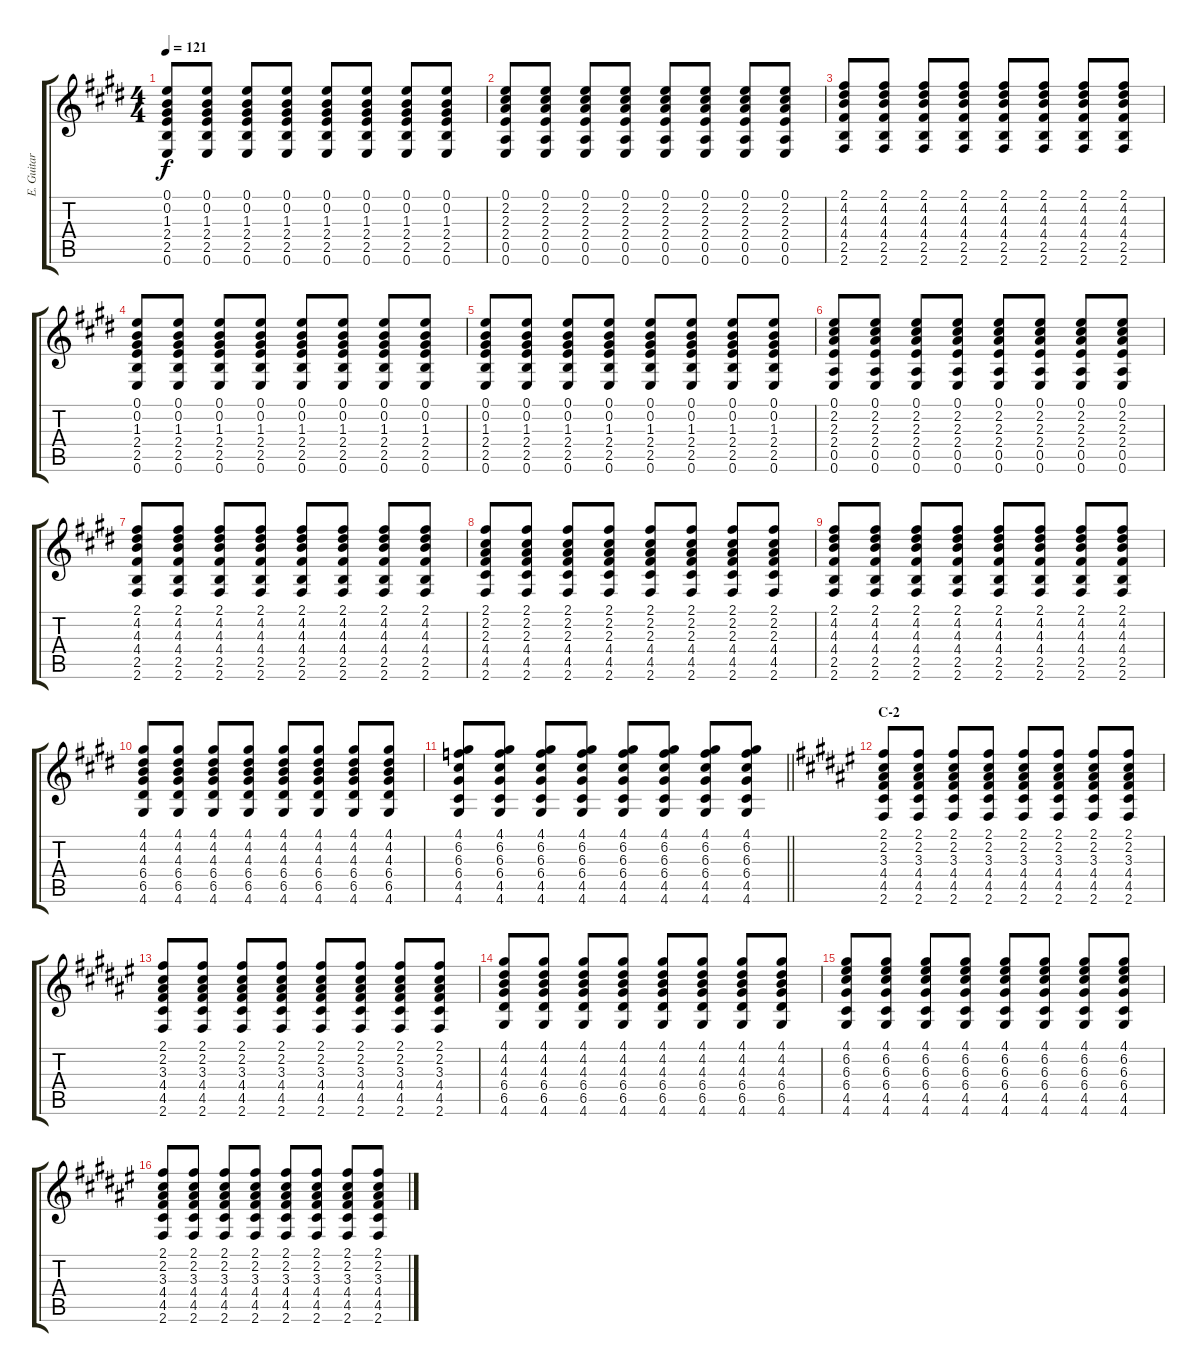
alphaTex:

\track ("E. Guitar II" "E. Guitar ") {instrument electricguitarjazz}
\staff {score tabs}
\tuning (E4 B3 G3 D3 A2 E2) {hide}
\ts (4 4)
\tempo 121
\clef g2
\ks e
(0.1 0.2 1.3 2.4 2.5 0.6).8{dy f} (0.1 0.2 1.3 2.4 2.5 0.6).8 (0.1 0.2 1.3 2.4 2.5 0.6).8 (0.1 0.2 1.3 2.4 2.5 0.6).8 (0.1 0.2 1.3 2.4 2.5 0.6).8 (0.1 0.2 1.3 2.4 2.5 0.6).8 (0.1 0.2 1.3 2.4 2.5 0.6).8 (0.1 0.2 1.3 2.4 2.5 0.6).8 |
(0.1 2.2 2.3 2.4 0.5 0.6).8 (0.1 2.2 2.3 2.4 0.5 0.6).8 (0.1 2.2 2.3 2.4 0.5 0.6).8 (0.1 2.2 2.3 2.4 0.5 0.6).8 (0.1 2.2 2.3 2.4 0.5 0.6).8 (0.1 2.2 2.3 2.4 0.5 0.6).8 (0.1 2.2 2.3 2.4 0.5 0.6).8 (0.1 2.2 2.3 2.4 0.5 0.6).8 |
(2.1 4.2 4.3 4.4 2.5 2.6).8 (2.1 4.2 4.3 4.4 2.5 2.6).8 (2.1 4.2 4.3 4.4 2.5 2.6).8 (2.1 4.2 4.3 4.4 2.5 2.6).8 (2.1 4.2 4.3 4.4 2.5 2.6).8 (2.1 4.2 4.3 4.4 2.5 2.6).8 (2.1 4.2 4.3 4.4 2.5 2.6).8 (2.1 4.2 4.3 4.4 2.5 2.6).8 |
(0.1 0.2 1.3 2.4 2.5 0.6).8 (0.1 0.2 1.3 2.4 2.5 0.6).8 (0.1 0.2 1.3 2.4 2.5 0.6).8 (0.1 0.2 1.3 2.4 2.5 0.6).8 (0.1 0.2 1.3 2.4 2.5 0.6).8 (0.1 0.2 1.3 2.4 2.5 0.6).8 (0.1 0.2 1.3 2.4 2.5 0.6).8 (0.1 0.2 1.3 2.4 2.5 0.6).8 |
(0.1 0.2 1.3 2.4 2.5 0.6).8 (0.1 0.2 1.3 2.4 2.5 0.6).8 (0.1 0.2 1.3 2.4 2.5 0.6).8 (0.1 0.2 1.3 2.4 2.5 0.6).8 (0.1 0.2 1.3 2.4 2.5 0.6).8 (0.1 0.2 1.3 2.4 2.5 0.6).8 (0.1 0.2 1.3 2.4 2.5 0.6).8 (0.1 0.2 1.3 2.4 2.5 0.6).8 |
(0.1 2.2 2.3 2.4 0.5 0.6).8 (0.1 2.2 2.3 2.4 0.5 0.6).8 (0.1 2.2 2.3 2.4 0.5 0.6).8 (0.1 2.2 2.3 2.4 0.5 0.6).8 (0.1 2.2 2.3 2.4 0.5 0.6).8 (0.1 2.2 2.3 2.4 0.5 0.6).8 (0.1 2.2 2.3 2.4 0.5 0.6).8 (0.1 2.2 2.3 2.4 0.5 0.6).8 |
(2.1 4.2 4.3 4.4 2.5 2.6).8 (2.1 4.2 4.3 4.4 2.5 2.6).8 (2.1 4.2 4.3 4.4 2.5 2.6).8 (2.1 4.2 4.3 4.4 2.5 2.6).8 (2.1 4.2 4.3 4.4 2.5 2.6).8 (2.1 4.2 4.3 4.4 2.5 2.6).8 (2.1 4.2 4.3 4.4 2.5 2.6).8 (2.1 4.2 4.3 4.4 2.5 2.6).8 |
(2.1 2.2 2.3 4.4 4.5 2.6).8 (2.1 2.2 2.3 4.4 4.5 2.6).8 (2.1 2.2 2.3 4.4 4.5 2.6).8 (2.1 2.2 2.3 4.4 4.5 2.6).8 (2.1 2.2 2.3 4.4 4.5 2.6).8 (2.1 2.2 2.3 4.4 4.5 2.6).8 (2.1 2.2 2.3 4.4 4.5 2.6).8 (2.1 2.2 2.3 4.4 4.5 2.6).8 |
(2.1 4.2 4.3 4.4 2.5 2.6).8 (2.1 4.2 4.3 4.4 2.5 2.6).8 (2.1 4.2 4.3 4.4 2.5 2.6).8 (2.1 4.2 4.3 4.4 2.5 2.6).8 (2.1 4.2 4.3 4.4 2.5 2.6).8 (2.1 4.2 4.3 4.4 2.5 2.6).8 (2.1 4.2 4.3 4.4 2.5 2.6).8 (2.1 4.2 4.3 4.4 2.5 2.6).8 |
(4.1 4.2 4.3 6.4 6.5 4.6).8 (4.1 4.2 4.3 6.4 6.5 4.6).8 (4.1 4.2 4.3 6.4 6.5 4.6).8 (4.1 4.2 4.3 6.4 6.5 4.6).8 (4.1 4.2 4.3 6.4 6.5 4.6).8 (4.1 4.2 4.3 6.4 6.5 4.6).8 (4.1 4.2 4.3 6.4 6.5 4.6).8 (4.1 4.2 4.3 6.4 6.5 4.6).8 |
\barLineRight lightlight
(4.1 6.2 6.3 6.4 4.5 4.6).8 (4.1 6.2 6.3 6.4 4.5 4.6).8 (4.1 6.2 6.3 6.4 4.5 4.6).8 (4.1 6.2 6.3 6.4 4.5 4.6).8 (4.1 6.2 6.3 6.4 4.5 4.6).8 (4.1 6.2 6.3 6.4 4.5 4.6).8 (4.1 6.2 6.3 6.4 4.5 4.6).8 (4.1 6.2 6.3 6.4 4.5 4.6).8 |
\section ("" "C-2")
\ks f#
(2.1 2.2 3.3 4.4 4.5 2.6).8 (2.1 2.2 3.3 4.4 4.5 2.6).8 (2.1 2.2 3.3 4.4 4.5 2.6).8 (2.1 2.2 3.3 4.4 4.5 2.6).8 (2.1 2.2 3.3 4.4 4.5 2.6).8 (2.1 2.2 3.3 4.4 4.5 2.6).8 (2.1 2.2 3.3 4.4 4.5 2.6).8 (2.1 2.2 3.3 4.4 4.5 2.6).8 |
(2.1 2.2 3.3 4.4 4.5 2.6).8 (2.1 2.2 3.3 4.4 4.5 2.6).8 (2.1 2.2 3.3 4.4 4.5 2.6).8 (2.1 2.2 3.3 4.4 4.5 2.6).8 (2.1 2.2 3.3 4.4 4.5 2.6).8 (2.1 2.2 3.3 4.4 4.5 2.6).8 (2.1 2.2 3.3 4.4 4.5 2.6).8 (2.1 2.2 3.3 4.4 4.5 2.6).8 |
(4.1 4.2 4.3 6.4 6.5 4.6).8 (4.1 4.2 4.3 6.4 6.5 4.6).8 (4.1 4.2 4.3 6.4 6.5 4.6).8 (4.1 4.2 4.3 6.4 6.5 4.6).8 (4.1 4.2 4.3 6.4 6.5 4.6).8 (4.1 4.2 4.3 6.4 6.5 4.6).8 (4.1 4.2 4.3 6.4 6.5 4.6).8 (4.1 4.2 4.3 6.4 6.5 4.6).8 |
(4.1 6.2 6.3 6.4 4.5 4.6).8 (4.1 6.2 6.3 6.4 4.5 4.6).8 (4.1 6.2 6.3 6.4 4.5 4.6).8 (4.1 6.2 6.3 6.4 4.5 4.6).8 (4.1 6.2 6.3 6.4 4.5 4.6).8 (4.1 6.2 6.3 6.4 4.5 4.6).8 (4.1 6.2 6.3 6.4 4.5 4.6).8 (4.1 6.2 6.3 6.4 4.5 4.6).8 |
(2.1 2.2 3.3 4.4 4.5 2.6).8 (2.1 2.2 3.3 4.4 4.5 2.6).8 (2.1 2.2 3.3 4.4 4.5 2.6).8 (2.1 2.2 3.3 4.4 4.5 2.6).8 (2.1 2.2 3.3 4.4 4.5 2.6).8 (2.1 2.2 3.3 4.4 4.5 2.6).8 (2.1 2.2 3.3 4.4 4.5 2.6).8 (2.1 2.2 3.3 4.4 4.5 2.6).8
